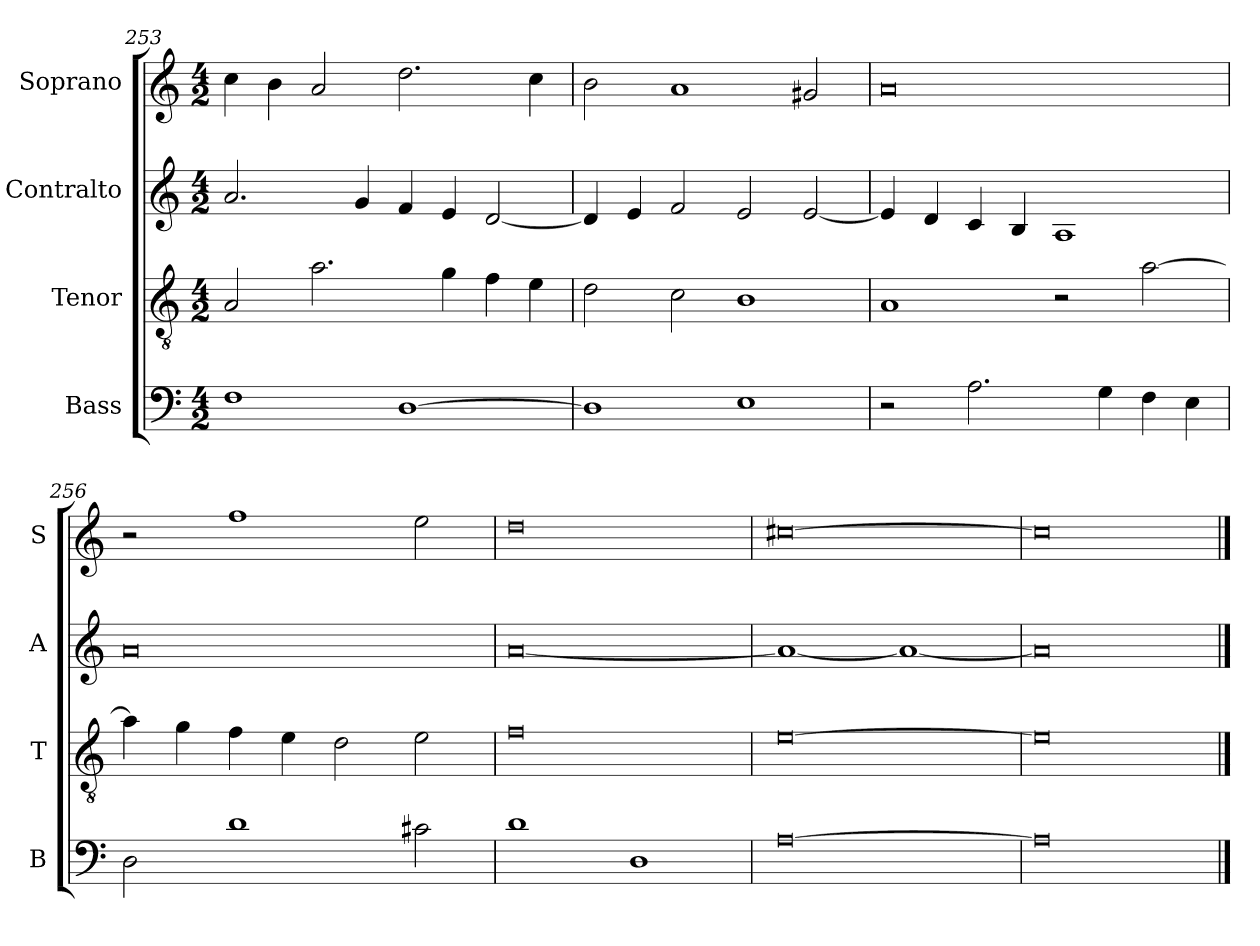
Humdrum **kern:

**kern	**kern	**kern	**kern
*part4	*part3	*part2	*part1
*staff4	*staff3	*staff2	*staff1
*I"Bass	*I"Tenor	*I"Contralto	*I"Soprano
*I'B	*I'T	*I'A	*I'S
*clefF4	*clefGv2	*clefG2	*clefG2
*k[]	*k[]	*k[]	*k[]
*A:aeo	*A:aeo	*A:aeo	*A:aeo
*M4/2	*M4/2	*M4/2	*M4/2
=253	=253	=253	=253
1F	2A	2.a	4cc
.	.	.	4b
.	2.a	.	2a
.	.	4g	.
[1D	.	4f	2.dd
.	4g	4e	.
.	4f	[2d	.
.	4e	.	4cc
=254	=254	=254	=254
1D]	2d	4d]	2b
.	.	4e	.
.	2c	2f	1a
1E	1B	2e	.
.	.	[2e	2g#X
=255	=255	=255	=255
2r	1A	4e]	0a
.	.	4d	.
2.A	.	4c	.
.	.	4B	.
.	2r	1A	.
4G	.	.	.
4F	[2a	.	.
4E	.	.	.
=256	=256	=256	=256
2D	4a]	0a	2r
.	4g	.	.
1d	4f	.	1ff
.	4e	.	.
.	2d	.	.
2c#X	2e	.	2ee
=257	=257	=257	=257
1d	0f	[0a	0dd
1D	.	.	.
=258	=258	=258	=258
[0A	[0e	1a_	[0cc#X
.	.	1a_	.
=259	=259	=259	=259
0A]	0e]	0a]	0cc#]
==	==	==	==
*-	*-	*-	*-
